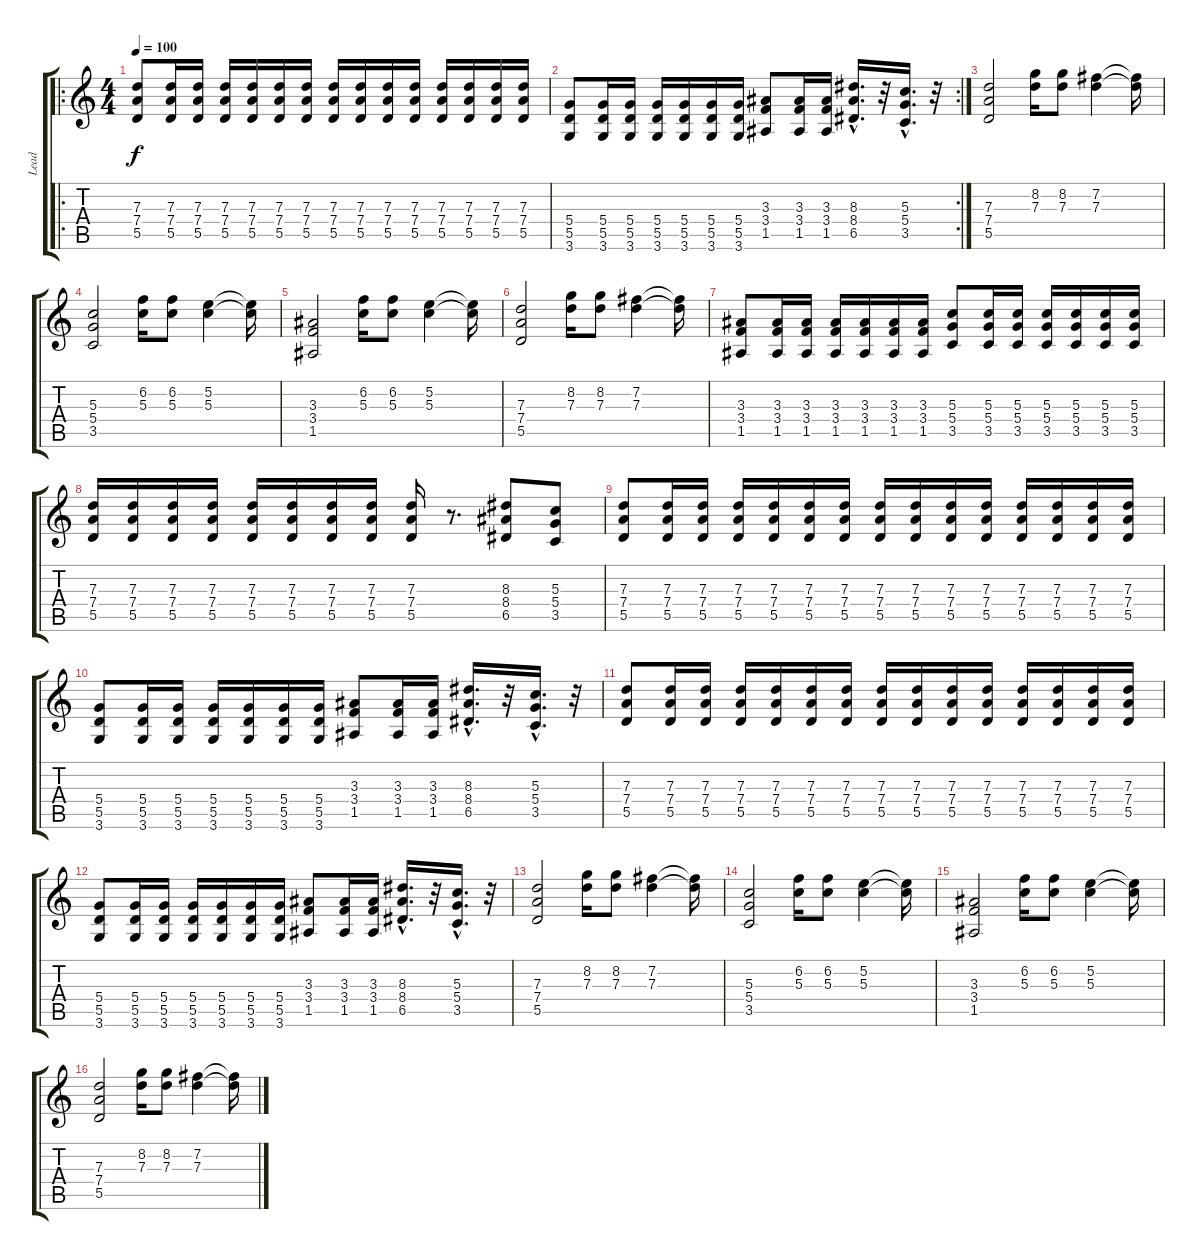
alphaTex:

\track ("Lead" "Lead") {instrument overdrivenguitar}
\staff {score tabs}
\tuning (E4 B3 G3 D3 A2 E2) {hide}
\ro
\ts (4 4)
\tempo 100
\clef g2
\ks c
(7.3 7.4 5.5).8{dy f} (7.3 7.4 5.5).16 (7.3 7.4 5.5).16 (7.3 7.4 5.5).16 (7.3 7.4 5.5).16 (7.3 7.4 5.5).16 (7.3 7.4 5.5).16 (7.3 7.4 5.5).16 (7.3 7.4 5.5).16 (7.3 7.4 5.5).16 (7.3 7.4 5.5).16 (7.3 7.4 5.5).16 (7.3 7.4 5.5).16 (7.3 7.4 5.5).16 (7.3 7.4 5.5).16 |
\rc 2
(5.4 5.5 3.6).8 (5.4 5.5 3.6).16 (5.4 5.5 3.6).16 (5.4 5.5 3.6).16 (5.4 5.5 3.6).16 (5.4 5.5 3.6).16 (5.4 5.5 3.6).16 (3.3 3.4 1.5).8 (3.3 3.4 1.5).16 (3.3 3.4 1.5).16 (8.3{hac} 8.4{hac} 6.5{hac}).16{d} r.32 (5.3{hac} 5.4{hac} 3.5{hac}).16{d} r.32 |
(7.3 7.4 5.5).2 (8.2 7.3).16 (8.2 7.3).8 (7.2 7.3).4 (7.2{t} 7.3{t}).16 |
(5.3 5.4 3.5).2 (6.2 5.3).16 (6.2 5.3).8 (5.2 5.3).4 (5.2{t} 5.3{t}).16 |
(3.3 3.4 1.5).2 (6.2 5.3).16 (6.2 5.3).8 (5.2 5.3).4 (5.2{t} 5.3{t}).16 |
(7.3 7.4 5.5).2 (8.2 7.3).16 (8.2 7.3).8 (7.2 7.3).4 (7.2{t} 7.3{t}).16 |
(3.3 3.4 1.5).8 (3.3 3.4 1.5).16 (3.3 3.4 1.5).16 (3.3 3.4 1.5).16 (3.3 3.4 1.5).16 (3.3 3.4 1.5).16 (3.3 3.4 1.5).16 (5.3 5.4 3.5).8 (5.3 5.4 3.5).16 (5.3 5.4 3.5).16 (5.3 5.4 3.5).16 (5.3 5.4 3.5).16 (5.3 5.4 3.5).16 (5.3 5.4 3.5).16 |
(7.3 7.4 5.5).16 (7.3 7.4 5.5).16 (7.3 7.4 5.5).16 (7.3 7.4 5.5).16 (7.3 7.4 5.5).16 (7.3 7.4 5.5).16 (7.3 7.4 5.5).16 (7.3 7.4 5.5).16 (7.3 7.4 5.5).16 r.8{d} (8.3 8.4 6.5).8 (5.3 5.4 3.5).8 |
(7.3 7.4 5.5).8 (7.3 7.4 5.5).16 (7.3 7.4 5.5).16 (7.3 7.4 5.5).16 (7.3 7.4 5.5).16 (7.3 7.4 5.5).16 (7.3 7.4 5.5).16 (7.3 7.4 5.5).16 (7.3 7.4 5.5).16 (7.3 7.4 5.5).16 (7.3 7.4 5.5).16 (7.3 7.4 5.5).16 (7.3 7.4 5.5).16 (7.3 7.4 5.5).16 (7.3 7.4 5.5).16 |
(5.4 5.5 3.6).8 (5.4 5.5 3.6).16 (5.4 5.5 3.6).16 (5.4 5.5 3.6).16 (5.4 5.5 3.6).16 (5.4 5.5 3.6).16 (5.4 5.5 3.6).16 (3.3 3.4 1.5).8 (3.3 3.4 1.5).16 (3.3 3.4 1.5).16 (8.3{hac} 8.4{hac} 6.5{hac}).16{d} r.32 (5.3{hac} 5.4{hac} 3.5{hac}).16{d} r.32 |
(7.3 7.4 5.5).8 (7.3 7.4 5.5).16 (7.3 7.4 5.5).16 (7.3 7.4 5.5).16 (7.3 7.4 5.5).16 (7.3 7.4 5.5).16 (7.3 7.4 5.5).16 (7.3 7.4 5.5).16 (7.3 7.4 5.5).16 (7.3 7.4 5.5).16 (7.3 7.4 5.5).16 (7.3 7.4 5.5).16 (7.3 7.4 5.5).16 (7.3 7.4 5.5).16 (7.3 7.4 5.5).16 |
(5.4 5.5 3.6).8 (5.4 5.5 3.6).16 (5.4 5.5 3.6).16 (5.4 5.5 3.6).16 (5.4 5.5 3.6).16 (5.4 5.5 3.6).16 (5.4 5.5 3.6).16 (3.3 3.4 1.5).8 (3.3 3.4 1.5).16 (3.3 3.4 1.5).16 (8.3{hac} 8.4{hac} 6.5{hac}).16{d} r.32 (5.3{hac} 5.4{hac} 3.5{hac}).16{d} r.32 |
(7.3 7.4 5.5).2 (8.2 7.3).16 (8.2 7.3).8 (7.2 7.3).4 (7.2{t} 7.3{t}).16 |
(5.3 5.4 3.5).2 (6.2 5.3).16 (6.2 5.3).8 (5.2 5.3).4 (5.2{t} 5.3{t}).16 |
(3.3 3.4 1.5).2 (6.2 5.3).16 (6.2 5.3).8 (5.2 5.3).4 (5.2{t} 5.3{t}).16 |
(7.3 7.4 5.5).2 (8.2 7.3).16 (8.2 7.3).8 (7.2 7.3).4 (7.2{t} 7.3{t}).16
